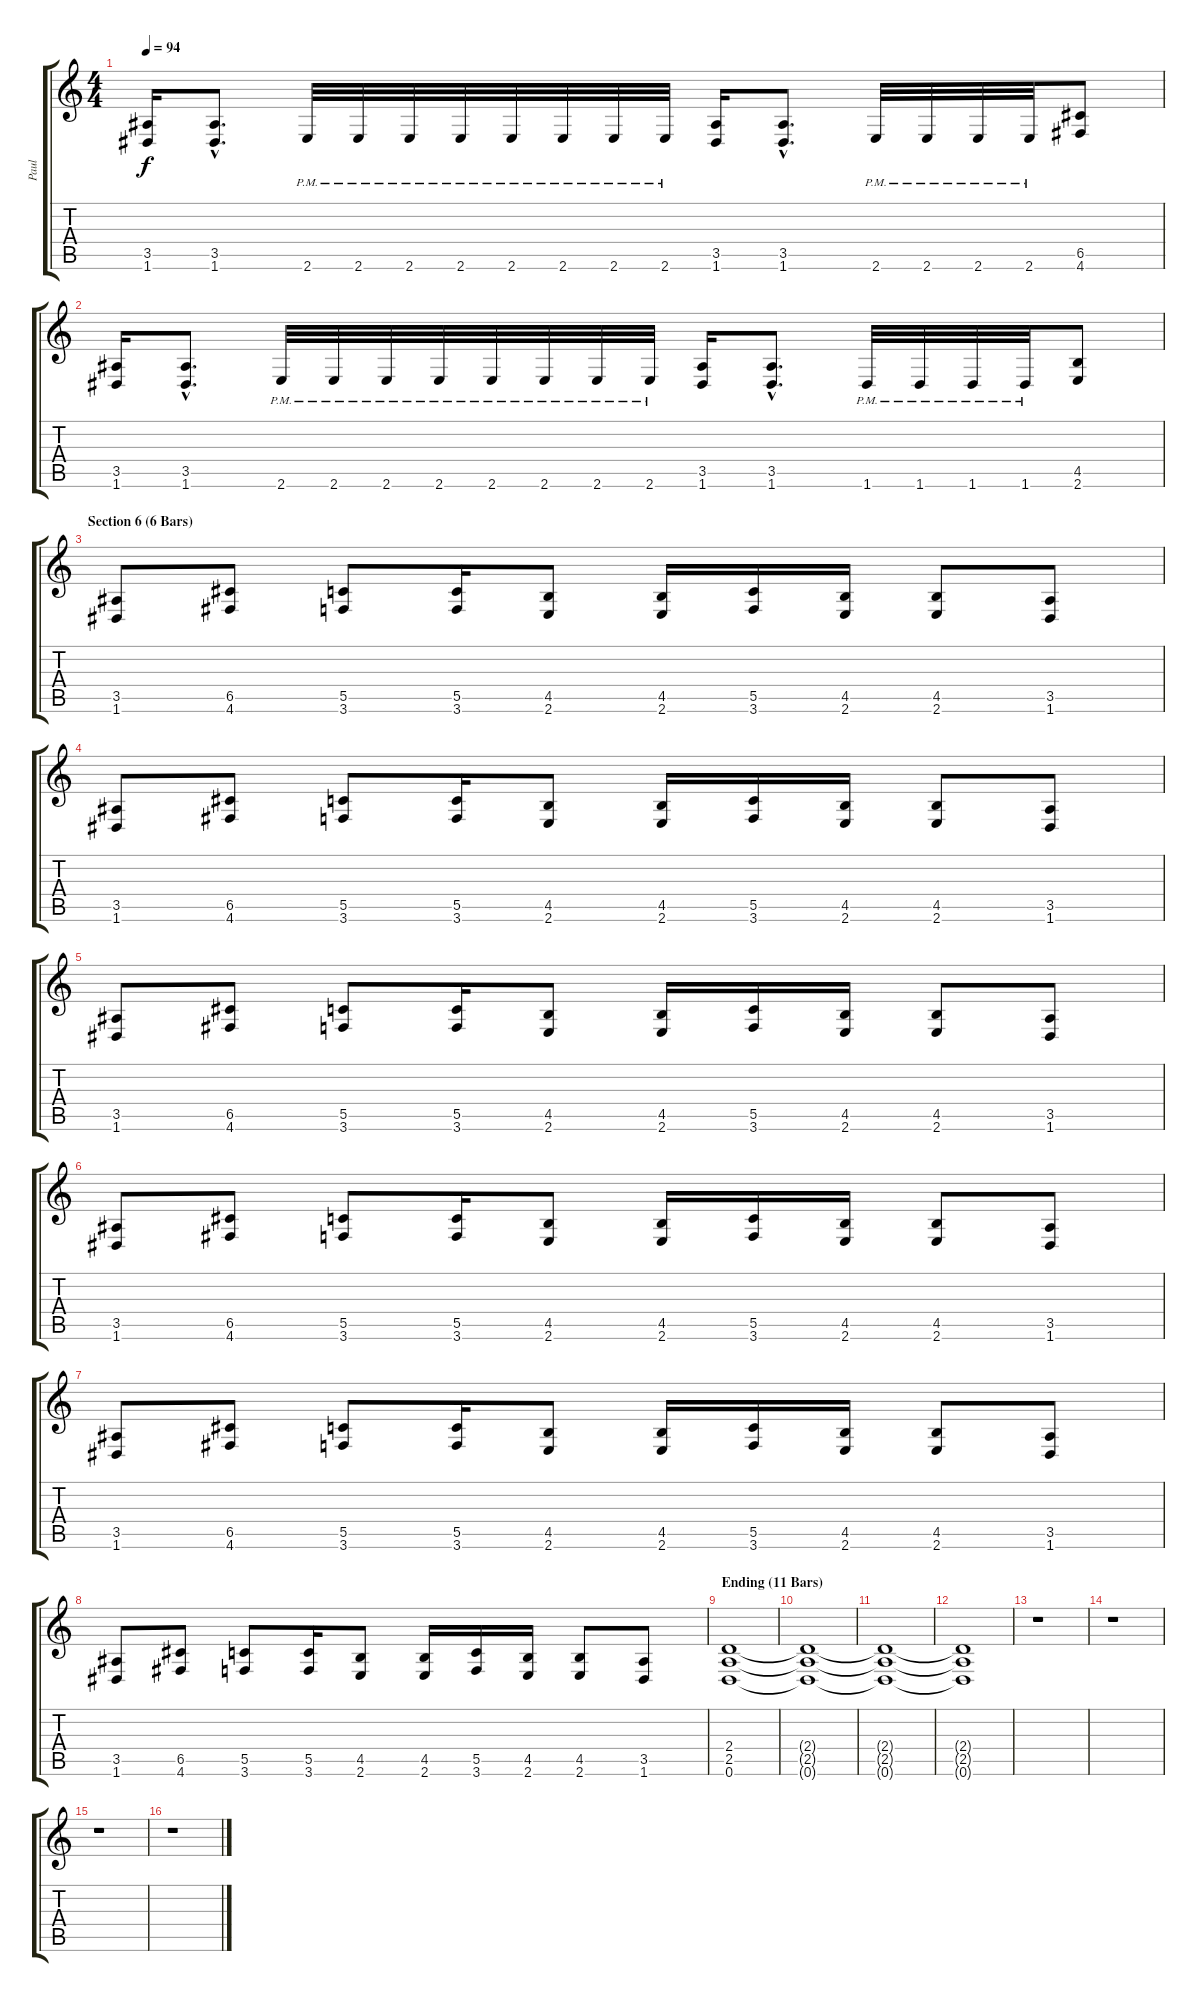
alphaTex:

\track ("Paul" "Paul") {instrument distortionguitar}
\staff {score tabs}
\tuning (D4 A3 F3 C3 G2 D2) {hide}
\ts (4 4)
\tempo 94
\clef g2
\ks c
(3.5 1.6).16{dy f} (3.5{hac} 1.6{hac}).8{d} 2.6{pm}.32 2.6{pm}.32 2.6{pm}.32 2.6{pm}.32 2.6{pm}.32 2.6{pm}.32 2.6{pm}.32 2.6{pm}.32 (3.5 1.6).16 (3.5{hac} 1.6{hac}).8{d} 2.6{pm}.32 2.6{pm}.32 2.6{pm}.32 2.6{pm}.32 (6.5 4.6).8 |
(3.5 1.6).16 (3.5{hac} 1.6{hac}).8{d} 2.6{pm}.32 2.6{pm}.32 2.6{pm}.32 2.6{pm}.32 2.6{pm}.32 2.6{pm}.32 2.6{pm}.32 2.6{pm}.32 (3.5 1.6).16 (3.5{hac} 1.6{hac}).8{d} 1.6{pm}.32 1.6{pm}.32 1.6{pm}.32 1.6{pm}.32 (4.5 2.6).8 |
\section ("" "Section 6 (6 Bars)")
(3.5 1.6).8 (6.5 4.6).8 (5.5 3.6).8 (5.5 3.6).16 (4.5 2.6).8 (4.5 2.6).16 (5.5 3.6).16 (4.5 2.6).16 (4.5 2.6).8 (3.5 1.6).8 |
(3.5 1.6).8 (6.5 4.6).8 (5.5 3.6).8 (5.5 3.6).16 (4.5 2.6).8 (4.5 2.6).16 (5.5 3.6).16 (4.5 2.6).16 (4.5 2.6).8 (3.5 1.6).8 |
(3.5 1.6).8 (6.5 4.6).8 (5.5 3.6).8 (5.5 3.6).16 (4.5 2.6).8 (4.5 2.6).16 (5.5 3.6).16 (4.5 2.6).16 (4.5 2.6).8 (3.5 1.6).8 |
(3.5 1.6).8 (6.5 4.6).8 (5.5 3.6).8 (5.5 3.6).16 (4.5 2.6).8 (4.5 2.6).16 (5.5 3.6).16 (4.5 2.6).16 (4.5 2.6).8 (3.5 1.6).8 |
(3.5 1.6).8 (6.5 4.6).8 (5.5 3.6).8 (5.5 3.6).16 (4.5 2.6).8 (4.5 2.6).16 (5.5 3.6).16 (4.5 2.6).16 (4.5 2.6).8 (3.5 1.6).8 |
(3.5 1.6).8 (6.5 4.6).8 (5.5 3.6).8 (5.5 3.6).16 (4.5 2.6).8 (4.5 2.6).16 (5.5 3.6).16 (4.5 2.6).16 (4.5 2.6).8 (3.5 1.6).8 |
\section ("" "Ending (11 Bars)")
(2.4 2.5 0.6).1 |
(2.4{t} 2.5{t} 0.6{t}).1 |
(2.4{t} 2.5{t} 0.6{t}).1 |
(2.4{t} 2.5{t} 0.6{t}).1 |
r.1 |
r.1 |
r.1 |
r.1
